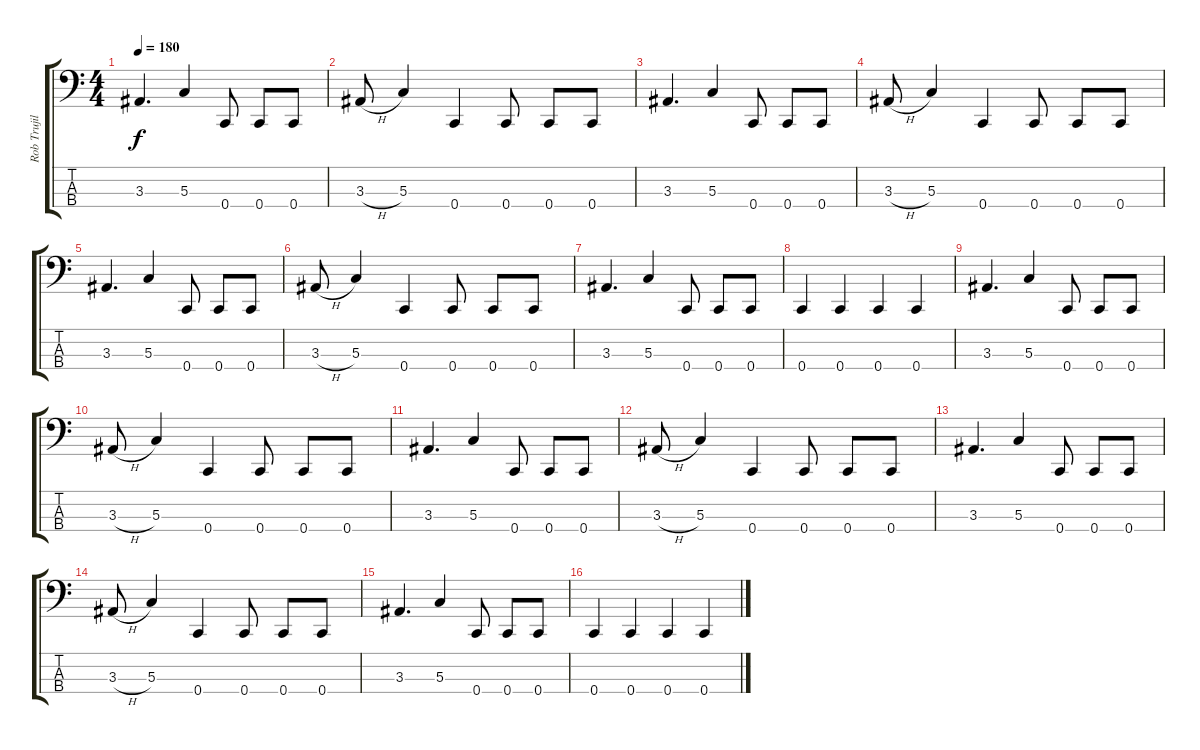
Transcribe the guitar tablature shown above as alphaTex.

\track ("Rob Trujillo" "Rob Trujil") {instrument electricbassfinger}
\staff {score tabs}
\tuning (F2 C2 G1 C1) {hide}
\ts (4 4)
\tempo 180
\clef f4
\ks c
3.3.4{d dy f} 5.3.4 0.4.8 0.4.8 0.4.8 |
3.3{h}.8 5.3.4 0.4.4 0.4.8 0.4.8 0.4.8 |
3.3.4{d} 5.3.4 0.4.8 0.4.8 0.4.8 |
3.3{h}.8 5.3.4 0.4.4 0.4.8 0.4.8 0.4.8 |
3.3.4{d} 5.3.4 0.4.8 0.4.8 0.4.8 |
3.3{h}.8 5.3.4 0.4.4 0.4.8 0.4.8 0.4.8 |
3.3.4{d} 5.3.4 0.4.8 0.4.8 0.4.8 |
0.4.4 0.4.4 0.4.4 0.4.4 |
3.3.4{d} 5.3.4 0.4.8 0.4.8 0.4.8 |
3.3{h}.8 5.3.4 0.4.4 0.4.8 0.4.8 0.4.8 |
3.3.4{d} 5.3.4 0.4.8 0.4.8 0.4.8 |
3.3{h}.8 5.3.4 0.4.4 0.4.8 0.4.8 0.4.8 |
3.3.4{d} 5.3.4 0.4.8 0.4.8 0.4.8 |
3.3{h}.8 5.3.4 0.4.4 0.4.8 0.4.8 0.4.8 |
3.3.4{d} 5.3.4 0.4.8 0.4.8 0.4.8 |
0.4.4 0.4.4 0.4.4 0.4.4
